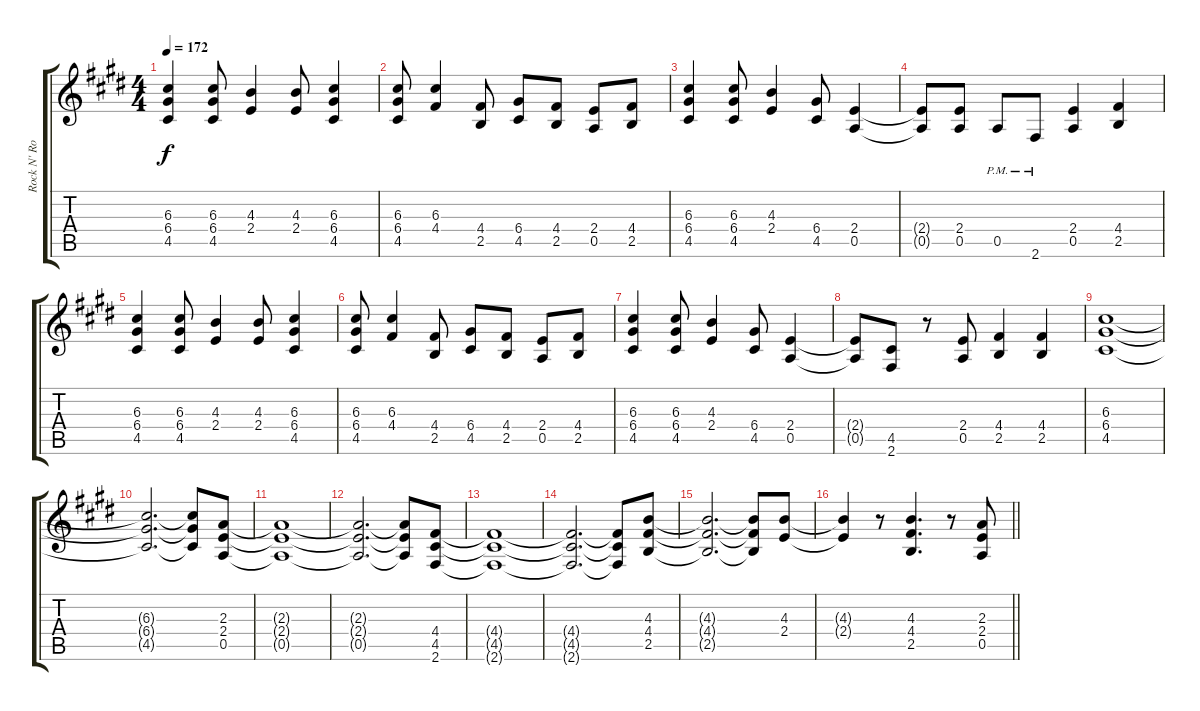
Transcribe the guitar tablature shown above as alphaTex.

\track ("Rock N' Rolf" "Rock N' Ro") {instrument distortionguitar}
\staff {score tabs}
\tuning (E4 B3 G3 D3 A2 E2) {hide}
\ts (4 4)
\tempo 172
\clef g2
\ks c#minor
(6.3 6.4 4.5).4{dy f} (6.3 6.4 4.5).8 (4.3 2.4).4 (4.3 2.4).8 (6.3 6.4 4.5).4 |
(6.3 6.4 4.5).8 (6.3 4.4).4 (4.4 2.5).8 (6.4 4.5).8 (4.4 2.5).8 (2.4 0.5).8 (4.4 2.5).8 |
(6.3 6.4 4.5).4 (6.3 6.4 4.5).8 (4.3 2.4).4 (6.4 4.5).8 (2.4 0.5).4 |
(2.4{t} 0.5{t}).8 (2.4 0.5).8 0.5{pm}.8 2.6{pm}.8 (2.4 0.5).4 (4.4 2.5).4 |
(6.3 6.4 4.5).4 (6.3 6.4 4.5).8 (4.3 2.4).4 (4.3 2.4).8 (6.3 6.4 4.5).4 |
(6.3 6.4 4.5).8 (6.3 4.4).4 (4.4 2.5).8 (6.4 4.5).8 (4.4 2.5).8 (2.4 0.5).8 (4.4 2.5).8 |
(6.3 6.4 4.5).4 (6.3 6.4 4.5).8 (4.3 2.4).4 (6.4 4.5).8 (2.4 0.5).4 |
(2.4{t} 0.5{t}).8 (4.5 2.6).8 r.8 (2.4 0.5).8 (4.4 2.5).4 (4.4 2.5).4 |
(6.3 6.4 4.5).1 |
(6.3{t} 6.4{t} 4.5{t}).2{d} (6.3{t} 6.4{t} 4.5{t}).8 (2.3 2.4 0.5).8 |
(2.3{t} 2.4{t} 0.5{t}).1 |
(2.3{t} 2.4{t} 0.5{t}).2{d} (2.3{t} 2.4{t} 0.5{t}).8 (4.4 4.5 2.6).8 |
(4.4{t} 4.5{t} 2.6{t}).1 |
(4.4{t} 4.5{t} 2.6{t}).2{d} (4.4{t} 4.5{t} 2.6{t}).8 (4.3 4.4 2.5).8 |
(4.3{t} 4.4{t} 2.5{t}).2{d} (4.3{t} 4.4{t} 2.5{t}).8 (4.3 2.4).8 |
\barLineRight lightlight
(4.3{t} 2.4{t}).4 r.8 (4.3 4.4 2.5).4{d} r.8 (2.3 2.4 0.5).8
